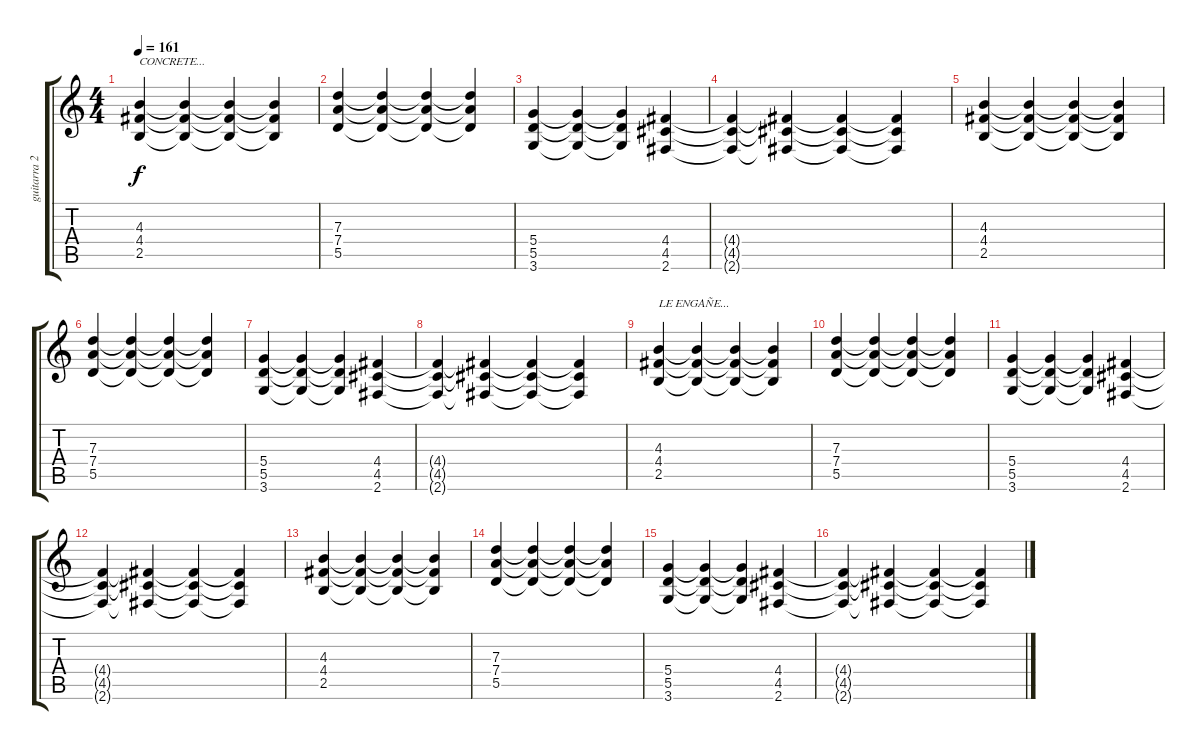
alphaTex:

\track ("guitarra 2" "guitarra 2") {instrument overdrivenguitar}
\staff {score tabs}
\tuning (E4 B3 G3 D3 A2 E2) {hide}
\ts (4 4)
\tempo 161
\clef g2
\ks c
(4.3 4.4 2.5).4{txt "CONCRETE..." dy f} (4.3{t} 4.4{t} 2.5{t}).4 (4.3{t} 4.4{t} 2.5{t}).4 (4.3{t} 4.4{t} 2.5{t}).4 |
(7.3 7.4 5.5).4 (7.3{t} 7.4{t} 5.5{t}).4 (7.3{t} 7.4{t} 5.5{t}).4 (7.3{t} 7.4{t} 5.5{t}).4 |
(5.4 5.5 3.6).4 (5.4{t} 5.5{t} 3.6{t}).4 (5.4{t} 5.5{t} 3.6{t}).4 (4.4 4.5 2.6).4 |
(4.4{t} 4.5{t} 2.6{t}).4 (4.4{t} 4.5{t} 2.6{t}).4 (4.4{t} 4.5{t} 2.6{t}).4 (4.4{t} 4.5{t} 2.6{t}).4 |
(4.3 4.4 2.5).4 (4.3{t} 4.4{t} 2.5{t}).4 (4.3{t} 4.4{t} 2.5{t}).4 (4.3{t} 4.4{t} 2.5{t}).4 |
(7.3 7.4 5.5).4 (7.3{t} 7.4{t} 5.5{t}).4 (7.3{t} 7.4{t} 5.5{t}).4 (7.3{t} 7.4{t} 5.5{t}).4 |
(5.4 5.5 3.6).4 (5.4{t} 5.5{t} 3.6{t}).4 (5.4{t} 5.5{t} 3.6{t}).4 (4.4 4.5 2.6).4 |
(4.4{t} 4.5{t} 2.6{t}).4 (4.4{t} 4.5{t} 2.6{t}).4 (4.4{t} 4.5{t} 2.6{t}).4 (4.4{t} 4.5{t} 2.6{t}).4 |
(4.3 4.4 2.5).4{txt "LE ENGAÑE..."} (4.3{t} 4.4{t} 2.5{t}).4 (4.3{t} 4.4{t} 2.5{t}).4 (4.3{t} 4.4{t} 2.5{t}).4 |
(7.3 7.4 5.5).4 (7.3{t} 7.4{t} 5.5{t}).4 (7.3{t} 7.4{t} 5.5{t}).4 (7.3{t} 7.4{t} 5.5{t}).4 |
(5.4 5.5 3.6).4 (5.4{t} 5.5{t} 3.6{t}).4 (5.4{t} 5.5{t} 3.6{t}).4 (4.4 4.5 2.6).4 |
(4.4{t} 4.5{t} 2.6{t}).4 (4.4{t} 4.5{t} 2.6{t}).4 (4.4{t} 4.5{t} 2.6{t}).4 (4.4{t} 4.5{t} 2.6{t}).4 |
(4.3 4.4 2.5).4 (4.3{t} 4.4{t} 2.5{t}).4 (4.3{t} 4.4{t} 2.5{t}).4 (4.3{t} 4.4{t} 2.5{t}).4 |
(7.3 7.4 5.5).4 (7.3{t} 7.4{t} 5.5{t}).4 (7.3{t} 7.4{t} 5.5{t}).4 (7.3{t} 7.4{t} 5.5{t}).4 |
(5.4 5.5 3.6).4 (5.4{t} 5.5{t} 3.6{t}).4 (5.4{t} 5.5{t} 3.6{t}).4 (4.4 4.5 2.6).4 |
(4.4{t} 4.5{t} 2.6{t}).4 (4.4{t} 4.5{t} 2.6{t}).4 (4.4{t} 4.5{t} 2.6{t}).4 (4.4{t} 4.5{t} 2.6{t}).4
